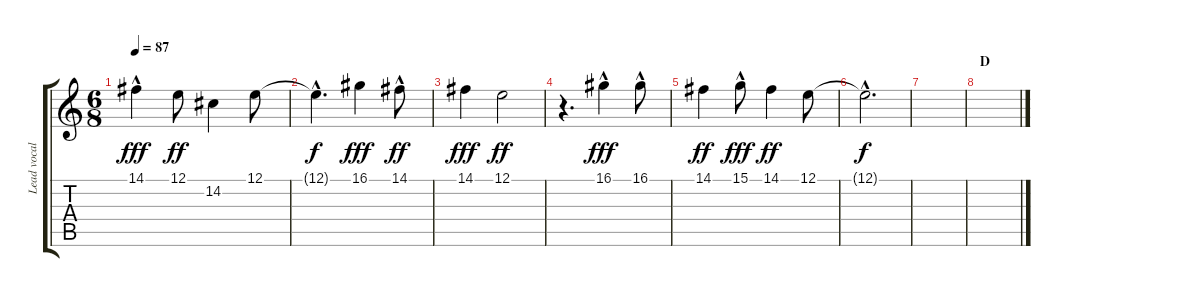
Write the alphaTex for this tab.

\track ("Lead vocal" "Lead vocal") {instrument rockorgan}
\staff {score tabs}
\tuning (E4 B3 G3 D3 A2 E2) {hide}
\ts (6 8)
\tempo 87
\clef g2
\ks c
14.1{hac}.4{dy fff} 12.1.8{dy ff} 14.2.4 12.1.8 |
12.1{hac t}.4{d dy f} 16.1.4{dy fff} 14.1{hac}.8{dy ff} |
14.1.4{dy fff} 12.1.2{dy ff} |
r.4{d} 16.1{hac}.4{dy fff} 16.1{hac}.8 |
14.1.4{dy ff} 15.1{hac}.8{dy fff} 14.1.4{dy ff} 12.1.8 |
12.1{hac t}.2{d dy f} |
|
\section ("" "D")
